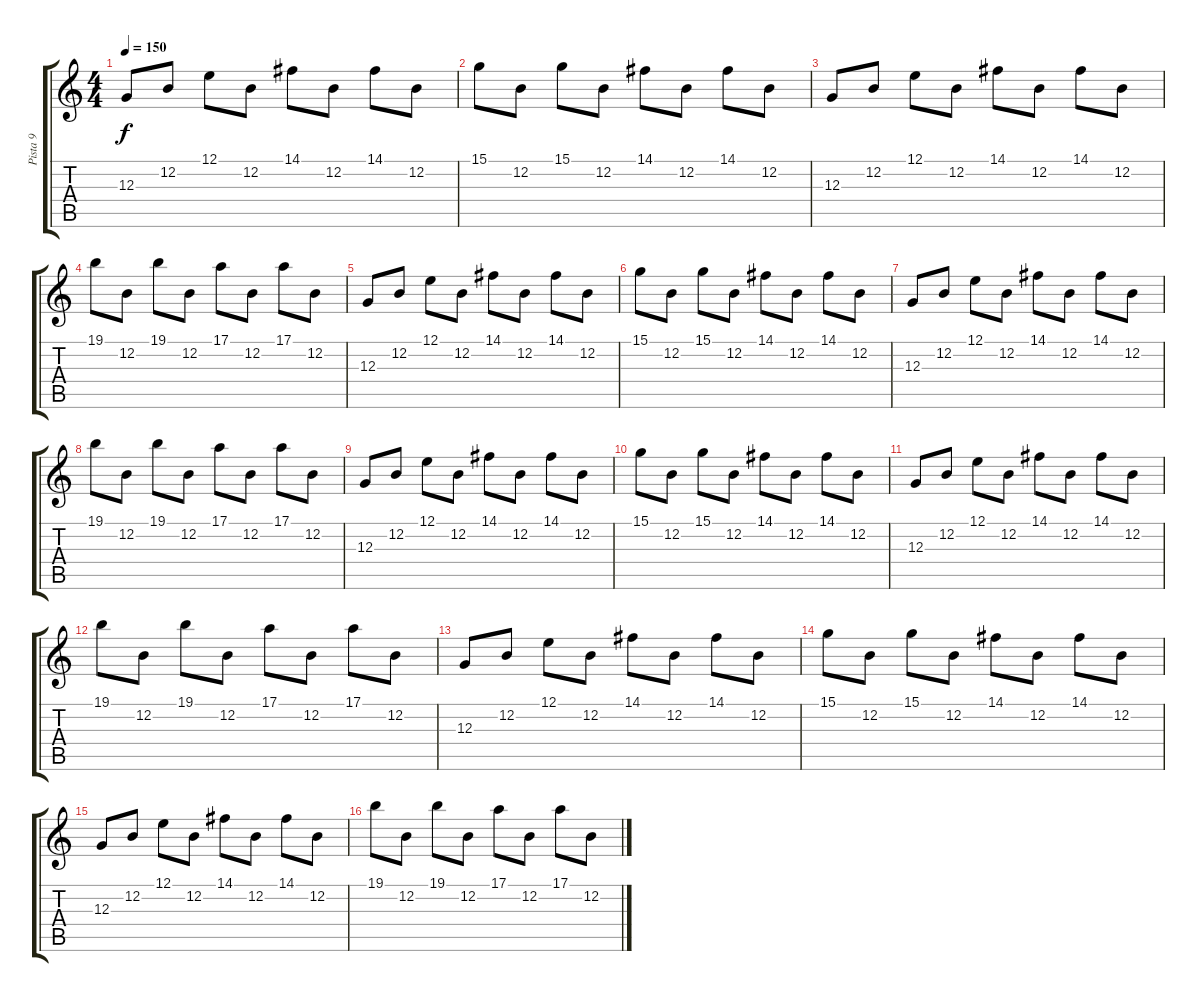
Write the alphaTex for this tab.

\track ("Pista 9" "Pista 9") {instrument synthstrings1}
\staff {score tabs}
\tuning (E4 B3 G3 D3 A2 E2) {hide}
\ts (4 4)
\tempo 150
\clef g2
\ks c
12.3.8{dy f instrument synthstrings1} 12.2.8 12.1.8 12.2.8 14.1.8 12.2.8 14.1.8 12.2.8 |
15.1.8 12.2.8 15.1.8 12.2.8 14.1.8 12.2.8 14.1.8 12.2.8 |
12.3.8 12.2.8 12.1.8 12.2.8 14.1.8 12.2.8 14.1.8 12.2.8 |
19.1.8 12.2.8 19.1.8 12.2.8 17.1.8 12.2.8 17.1.8 12.2.8 |
12.3.8 12.2.8 12.1.8 12.2.8 14.1.8 12.2.8 14.1.8 12.2.8 |
15.1.8 12.2.8 15.1.8 12.2.8 14.1.8 12.2.8 14.1.8 12.2.8 |
12.3.8 12.2.8 12.1.8 12.2.8 14.1.8 12.2.8 14.1.8 12.2.8 |
19.1.8 12.2.8 19.1.8 12.2.8 17.1.8 12.2.8 17.1.8 12.2.8 |
12.3.8 12.2.8 12.1.8 12.2.8 14.1.8 12.2.8 14.1.8 12.2.8 |
15.1.8 12.2.8 15.1.8 12.2.8 14.1.8 12.2.8 14.1.8 12.2.8 |
12.3.8 12.2.8 12.1.8 12.2.8 14.1.8 12.2.8 14.1.8 12.2.8 |
19.1.8 12.2.8 19.1.8 12.2.8 17.1.8 12.2.8 17.1.8 12.2.8 |
12.3.8 12.2.8 12.1.8 12.2.8 14.1.8 12.2.8 14.1.8 12.2.8 |
15.1.8 12.2.8 15.1.8 12.2.8 14.1.8 12.2.8 14.1.8 12.2.8 |
12.3.8 12.2.8 12.1.8 12.2.8 14.1.8 12.2.8 14.1.8 12.2.8 |
19.1.8 12.2.8 19.1.8 12.2.8 17.1.8 12.2.8 17.1.8 12.2.8
